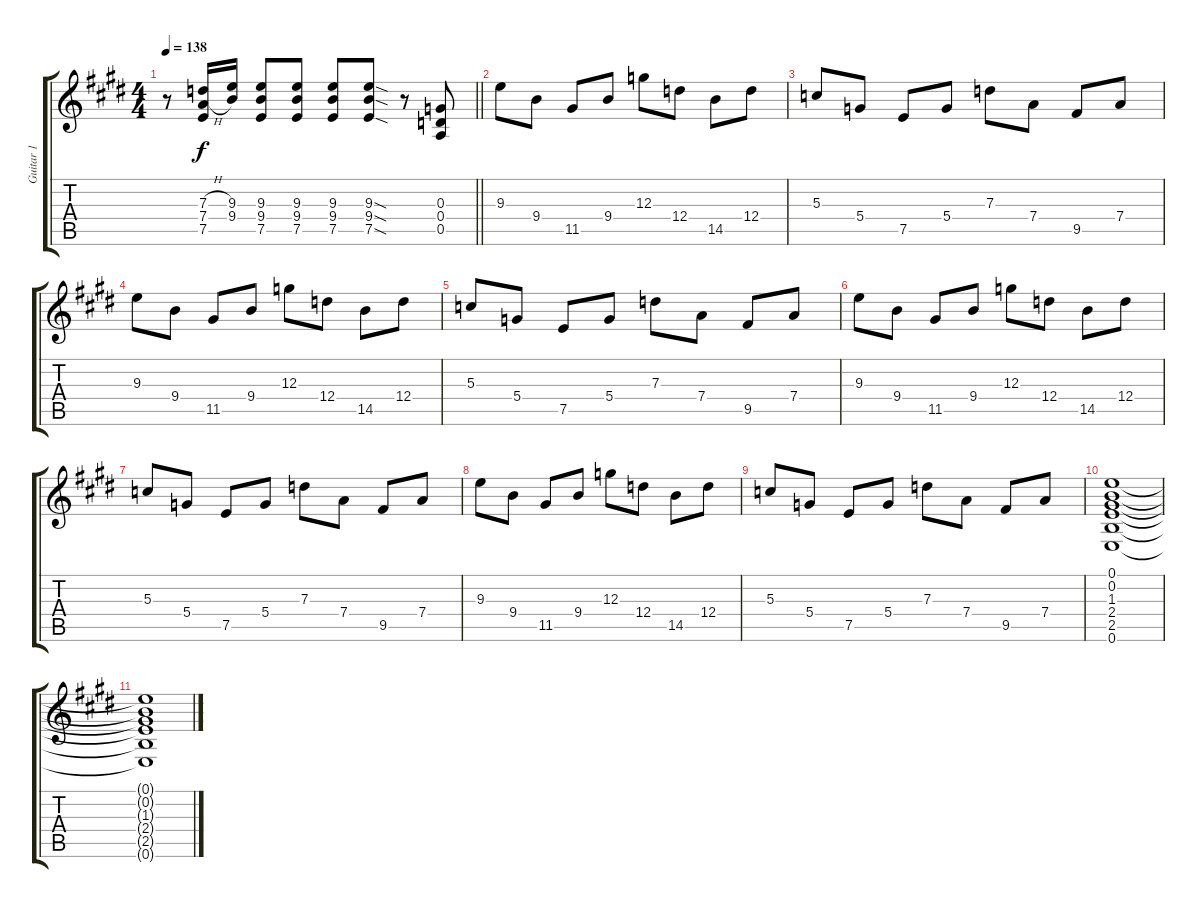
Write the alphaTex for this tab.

\track ("Guitar 1" "Guitar 1") {instrument distortionguitar}
\staff {score tabs}
\tuning (E4 B3 G3 D3 A2 E2) {hide}
\ts (4 4)
\tempo 138
\clef g2
\barLineRight lightlight
\ks c#minor
r.8{dy f} (7.3{h} 7.4{h} 7.5).16 (9.3 9.4).16 (9.3 9.4 7.5).8 (9.3 9.4 7.5).8 (9.3 9.4 7.5).8 (9.3{sod} 9.4{sod} 7.5{sod}).8 r.8 (0.3 0.4 0.5).8 |
\ks e
9.3.8 9.4.8 11.5.8 9.4.8 12.3.8 12.4.8 14.5.8 12.4.8 |
\ks c#minor
5.3.8 5.4.8 7.5.8 5.4.8 7.3.8 7.4.8 9.5.8 7.4.8 |
9.3.8 9.4.8 11.5.8 9.4.8 12.3.8 12.4.8 14.5.8 12.4.8 |
\ks e
5.3.8 5.4.8 7.5.8 5.4.8 7.3.8 7.4.8 9.5.8 7.4.8 |
\ks c#minor
9.3.8 9.4.8 11.5.8 9.4.8 12.3.8 12.4.8 14.5.8 12.4.8 |
5.3.8 5.4.8 7.5.8 5.4.8 7.3.8 7.4.8 9.5.8 7.4.8 |
\ks e
9.3.8 9.4.8 11.5.8 9.4.8 12.3.8 12.4.8 14.5.8 12.4.8 |
\ks c#minor
5.3.8 5.4.8 7.5.8 5.4.8 7.3.8 7.4.8 9.5.8 7.4.8 |
(0.1 0.2 1.3 2.4 2.5 0.6).1 |
(0.1{t} 0.2{t} 1.3{t} 2.4{t} 2.5{t} 0.6{t}).1
